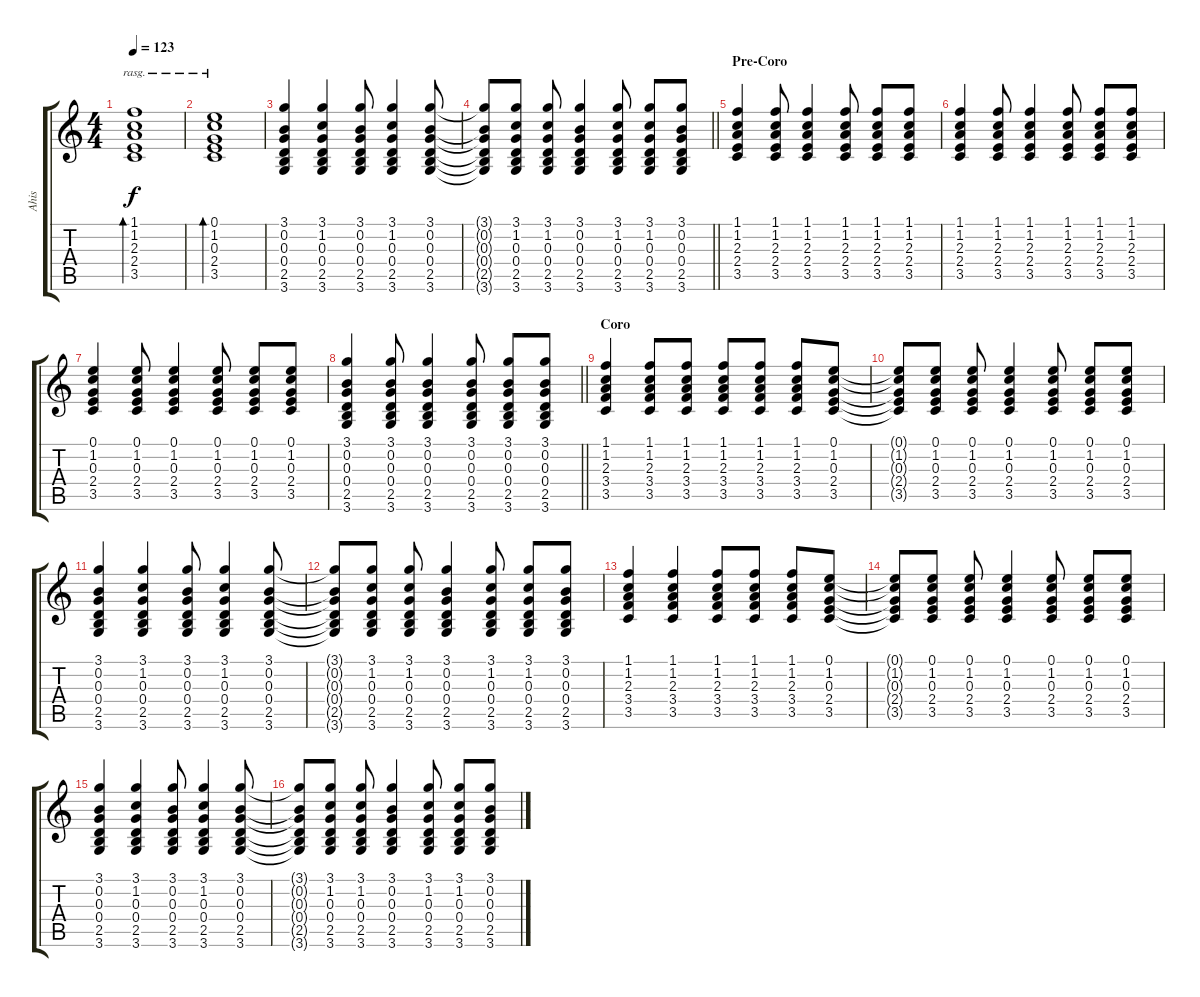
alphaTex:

\track ("Ahis" "Ahis") {instrument acousticguitarsteel}
\staff {score tabs}
\tuning (E4 B3 G3 D3 A2 E2) {hide}
\ts (4 4)
\tempo 123
\clef g2
\ks c
(1.1 1.2 2.3 2.4 3.5).1{bd 120 rasg ii dy f} |
(0.1 1.2 0.3 2.4 3.5).1{bd 120 rasg ii} |
(3.1 0.2 0.3 0.4 2.5 3.6).4 (3.1 1.2 0.3 0.4 2.5 3.6).4 (3.1 0.2 0.3 0.4 2.5 3.6).8 (3.1 1.2 0.3 0.4 2.5 3.6).4 (3.1 0.2 0.3 0.4 2.5 3.6).8 |
\barLineRight lightlight
(3.1{t} 0.2{t} 0.3{t} 0.4{t} 2.5{t} 3.6{t}).8 (3.1 1.2 0.3 0.4 2.5 3.6).8 (3.1 1.2 0.3 0.4 2.5 3.6).8 (3.1 0.2 0.3 0.4 2.5 3.6).4 (3.1 1.2 0.3 0.4 2.5 3.6).8 (3.1 1.2 0.3 0.4 2.5 3.6).8 (3.1 0.2 0.3 0.4 2.5 3.6).8 |
\section ("" "Pre-Coro")
(1.1 1.2 2.3 2.4 3.5).4{volume 10} (1.1 1.2 2.3 2.4 3.5).8 (1.1 1.2 2.3 2.4 3.5).4 (1.1 1.2 2.3 2.4 3.5).8 (1.1 1.2 2.3 2.4 3.5).8 (1.1 1.2 2.3 2.4 3.5).8 |
(1.1 1.2 2.3 2.4 3.5).4 (1.1 1.2 2.3 2.4 3.5).8 (1.1 1.2 2.3 2.4 3.5).4 (1.1 1.2 2.3 2.4 3.5).8 (1.1 1.2 2.3 2.4 3.5).8 (1.1 1.2 2.3 2.4 3.5).8 |
(0.1 1.2 0.3 2.4 3.5).4 (0.1 1.2 0.3 2.4 3.5).8 (0.1 1.2 0.3 2.4 3.5).4 (0.1 1.2 0.3 2.4 3.5).8 (0.1 1.2 0.3 2.4 3.5).8 (0.1 1.2 0.3 2.4 3.5).8 |
\barLineRight lightlight
(3.1 0.2 0.3 0.4 2.5 3.6).4 (3.1 0.2 0.3 0.4 2.5 3.6).8 (3.1 0.2 0.3 0.4 2.5 3.6).4 (3.1 0.2 0.3 0.4 2.5 3.6).8 (3.1 0.2 0.3 0.4 2.5 3.6).8 (3.1 0.2 0.3 0.4 2.5 3.6).8 |
\section ("" "Coro")
(1.1 1.2 2.3 3.4 3.5).4 (1.1 1.2 2.3 3.4 3.5).8 (1.1 1.2 2.3 3.4 3.5).8 (1.1 1.2 2.3 3.4 3.5).8 (1.1 1.2 2.3 3.4 3.5).8 (1.1 1.2 2.3 3.4 3.5).8 (0.1 1.2 0.3 2.4 3.5).8 |
(0.1{t} 1.2{t} 0.3{t} 2.4{t} 3.5{t}).8 (0.1 1.2 0.3 2.4 3.5).8 (0.1 1.2 0.3 2.4 3.5).8 (0.1 1.2 0.3 2.4 3.5).4 (0.1 1.2 0.3 2.4 3.5).8 (0.1 1.2 0.3 2.4 3.5).8 (0.1 1.2 0.3 2.4 3.5).8 |
(3.1 0.2 0.3 0.4 2.5 3.6).4 (3.1 1.2 0.3 0.4 2.5 3.6).4 (3.1 0.2 0.3 0.4 2.5 3.6).8 (3.1 1.2 0.3 0.4 2.5 3.6).4 (3.1 0.2 0.3 0.4 2.5 3.6).8 |
(3.1{t} 0.2{t} 0.3{t} 0.4{t} 2.5{t} 3.6{t}).8 (3.1 1.2 0.3 0.4 2.5 3.6).8 (3.1 1.2 0.3 0.4 2.5 3.6).8 (3.1 0.2 0.3 0.4 2.5 3.6).4 (3.1 1.2 0.3 0.4 2.5 3.6).8 (3.1 1.2 0.3 0.4 2.5 3.6).8 (3.1 0.2 0.3 0.4 2.5 3.6).8 |
(1.1 1.2 2.3 3.4 3.5).4 (1.1 1.2 2.3 3.4 3.5).4 (1.1 1.2 2.3 3.4 3.5).8 (1.1 1.2 2.3 3.4 3.5).8 (1.1 1.2 2.3 3.4 3.5).8 (0.1 1.2 0.3 2.4 3.5).8 |
(0.1{t} 1.2{t} 0.3{t} 2.4{t} 3.5{t}).8 (0.1 1.2 0.3 2.4 3.5).8 (0.1 1.2 0.3 2.4 3.5).8 (0.1 1.2 0.3 2.4 3.5).4 (0.1 1.2 0.3 2.4 3.5).8 (0.1 1.2 0.3 2.4 3.5).8 (0.1 1.2 0.3 2.4 3.5).8 |
(3.1 0.2 0.3 0.4 2.5 3.6).4 (3.1 1.2 0.3 0.4 2.5 3.6).4 (3.1 0.2 0.3 0.4 2.5 3.6).8 (3.1 1.2 0.3 0.4 2.5 3.6).4 (3.1 0.2 0.3 0.4 2.5 3.6).8 |
(3.1{t} 0.2{t} 0.3{t} 0.4{t} 2.5{t} 3.6{t}).8 (3.1 1.2 0.3 0.4 2.5 3.6).8 (3.1 1.2 0.3 0.4 2.5 3.6).8 (3.1 0.2 0.3 0.4 2.5 3.6).4 (3.1 1.2 0.3 0.4 2.5 3.6).8 (3.1 1.2 0.3 0.4 2.5 3.6).8 (3.1 0.2 0.3 0.4 2.5 3.6).8
